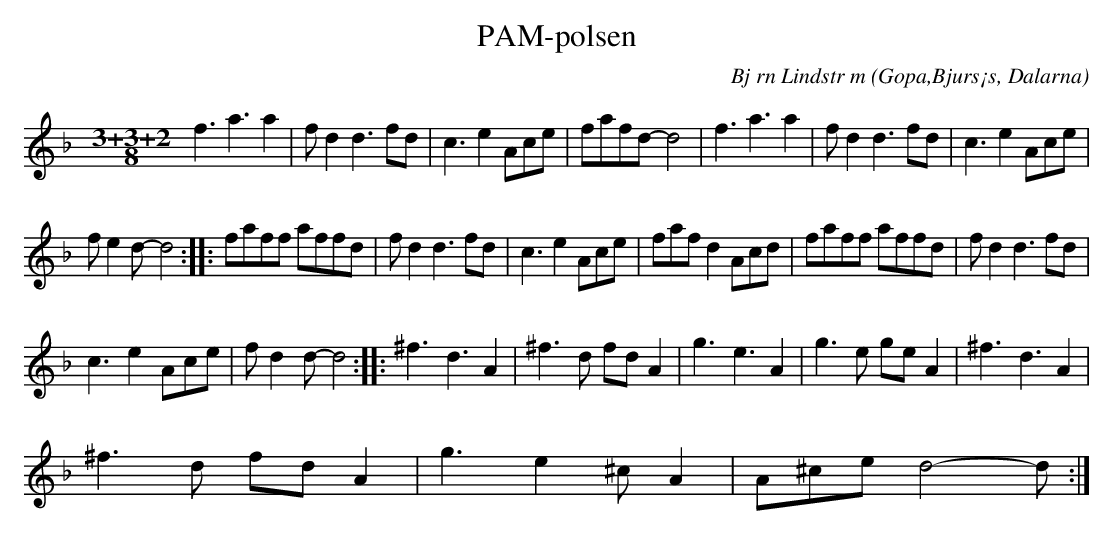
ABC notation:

X:1
T:PAM-polsen
C: Bj rn Lindstr m
O:Gopa,Bjurs¡s, Dalarna
M:3/4
L:1/8
K:Dm
[M:3+3+2/8] f3 a3 a2 | f d2 d3 fd | c3 e2 Ace | fafd- d4 | f3 a3 a2 | f d2 d3 fd | c3 e2 Ace | %31
 f e2 d- d4 :: faff affd | f d2 d3 fd | c3 e2 Ace | faf d2 Acd | faff affd | f d2 d3 fd | %38
 c3 e2 Ace | f d2 d- d4 :: ^f3 d3 A2 | ^f3 d fd A2 | g3 e3 A2 | g3 e ge A2 | ^f3 d3 A2 | %45
 ^f3 d fd A2 | g3 e2 ^c A2 | A^ce d4- d :| %48
